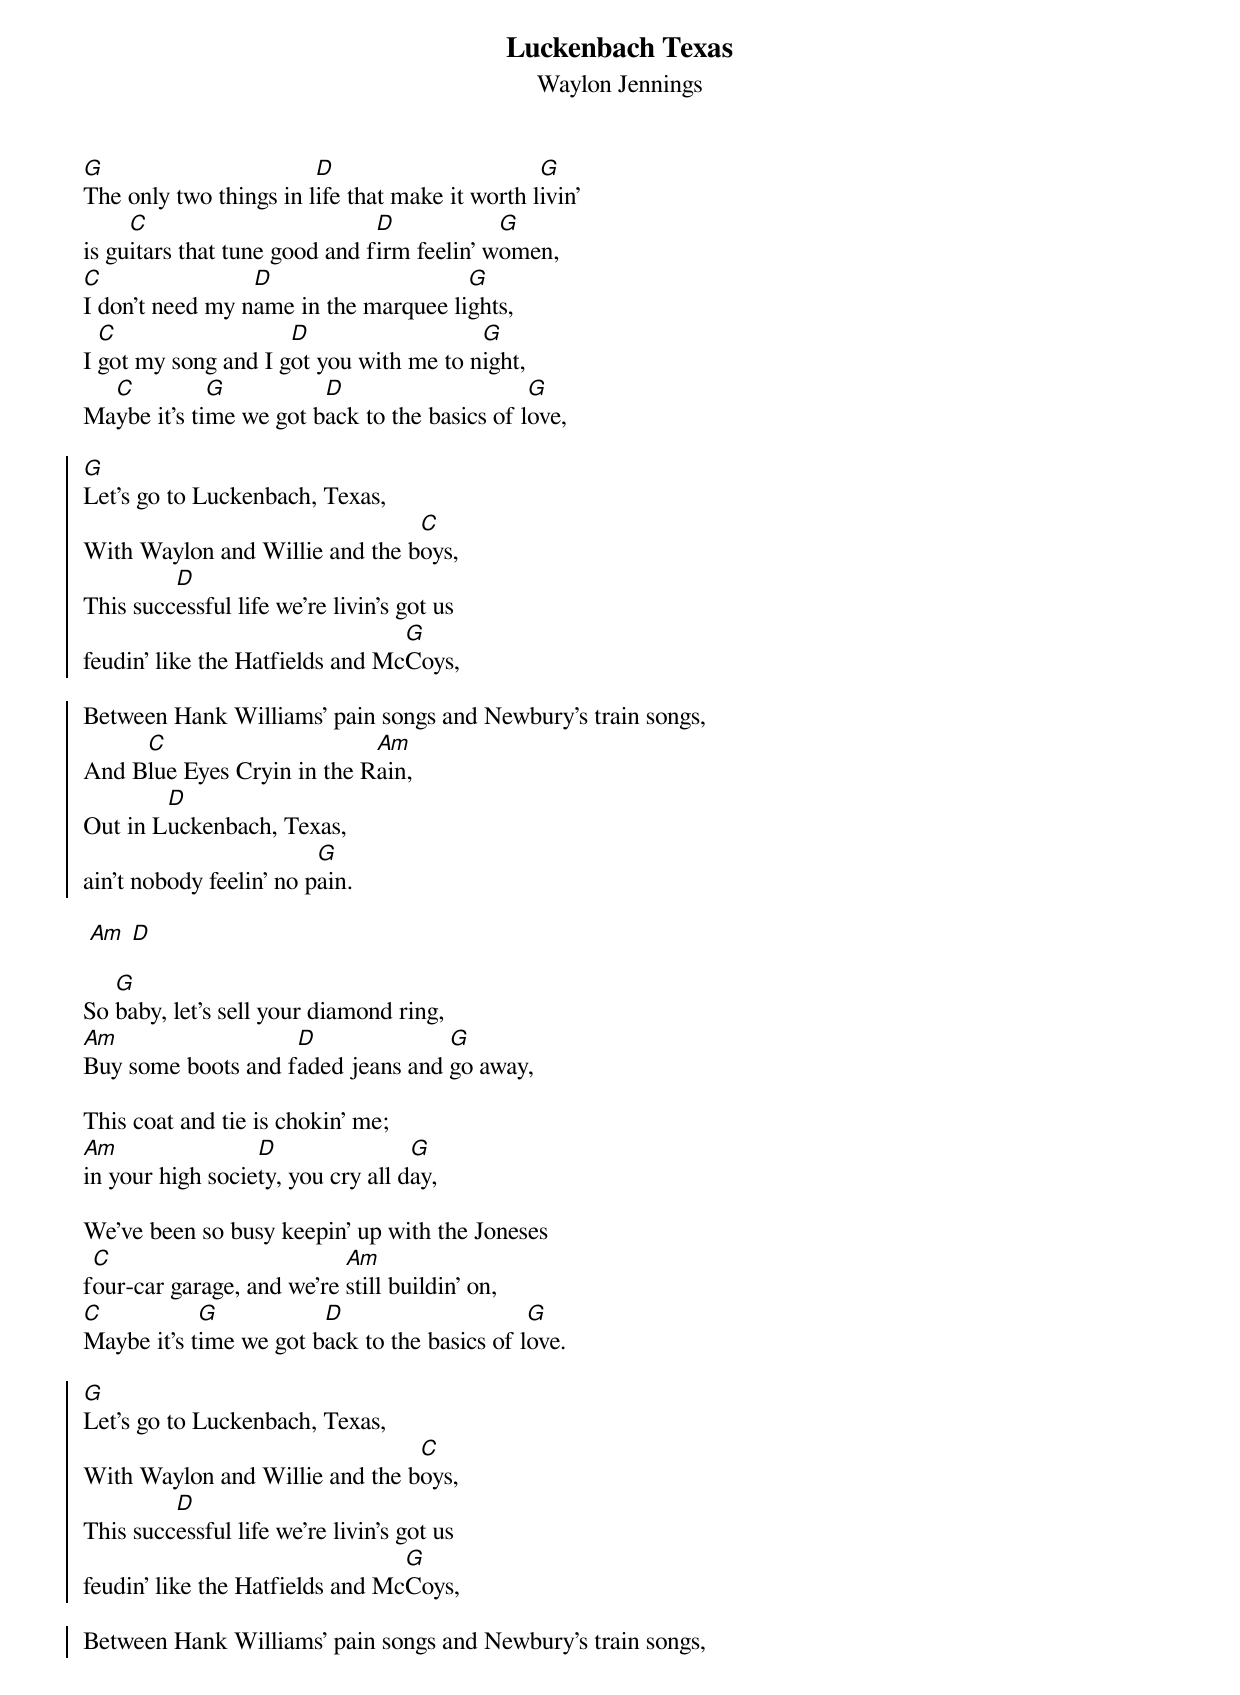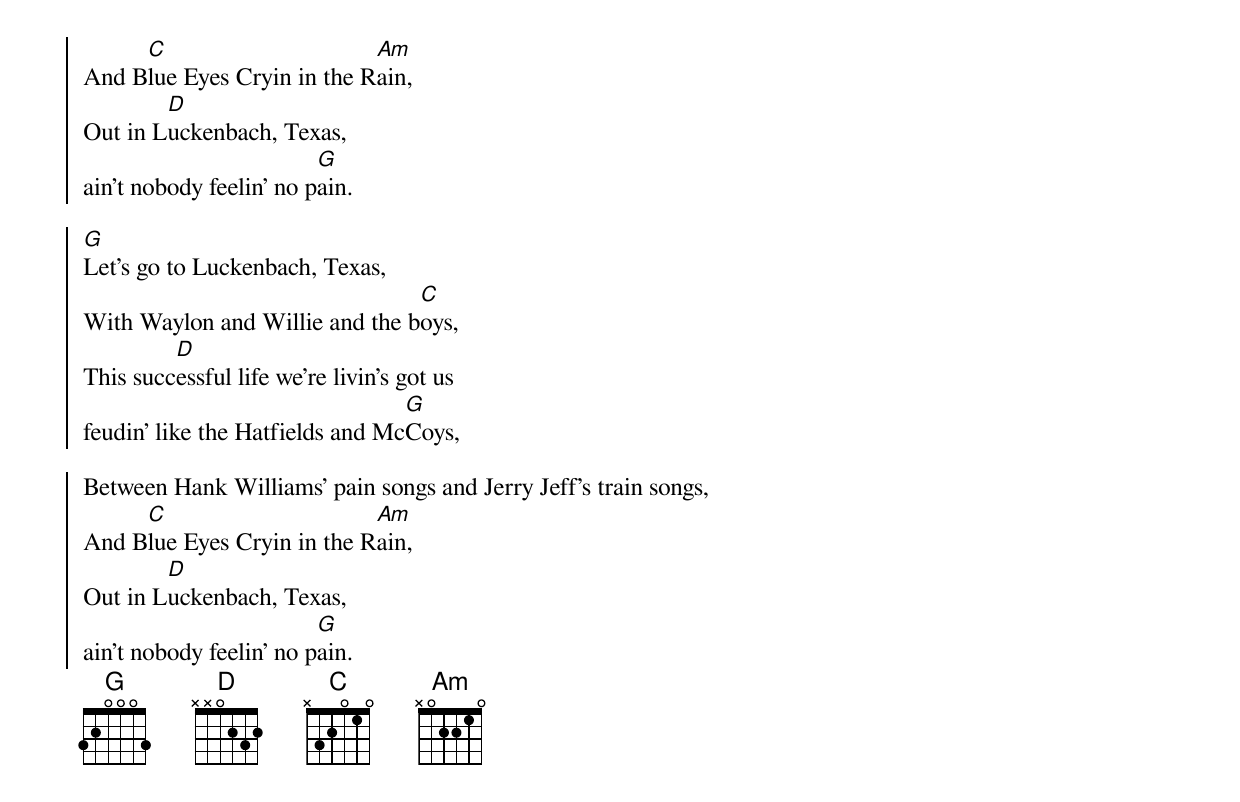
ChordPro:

{title: Luckenbach Texas}
{subtitle: Waylon Jennings}


[G]The only two things in l[D]ife that make it worth l[G]ivin'
is gu[C]itars that tune good and f[D]irm feelin' w[G]omen,
[C]I don't need my n[D]ame in the marquee li[G]ghts,
I [C]got my song and I g[D]ot you with me to n[G]ight,
Ma[C]ybe it's ti[G]me we got b[D]ack to the basics of l[G]ove,

{soc}
[G]Let’s go to Luckenbach, Texas,
With Waylon and Willie and the b[C]oys,
This succ[D]essful life we’re livin’s got us
feudin’ like the Hatfields and Mc[G]Coys,

Between Hank Williams’ pain songs and Newbury’s train songs,
And B[C]lue Eyes Cryin in the R[Am]ain,
Out in L[D]uckenbach, Texas,
ain’t nobody feelin’ no p[G]ain.
{eoc}

 [Am] [D]

So [G]baby, let's sell your diamond ring,
[Am]Buy some boots and f[D]aded jeans and [G]go away,

This coat and tie is chokin' me;
[Am]in your high socie[D]ty, you cry all d[G]ay,

We've been so busy keepin' up with the Joneses
f[C]our-car garage, and we're [Am]still buildin' on,
[C]Maybe it's t[G]ime we got b[D]ack to the basics of l[G]ove.

{soc}
[G]Let’s go to Luckenbach, Texas,
With Waylon and Willie and the b[C]oys,
This succ[D]essful life we’re livin’s got us
feudin’ like the Hatfields and Mc[G]Coys,

Between Hank Williams’ pain songs and Newbury’s train songs,
And B[C]lue Eyes Cryin in the R[Am]ain,
Out in L[D]uckenbach, Texas,
ain’t nobody feelin’ no p[G]ain.
{eoc}

{soc}
[G]Let’s go to Luckenbach, Texas,
With Waylon and Willie and the b[C]oys,
This succ[D]essful life we’re livin’s got us
feudin’ like the Hatfields and Mc[G]Coys,

Between Hank Williams’ pain songs and Jerry Jeff’s train songs,
And B[C]lue Eyes Cryin in the R[Am]ain,
Out in L[D]uckenbach, Texas,
ain’t nobody feelin’ no p[G]ain.
{eoc}
